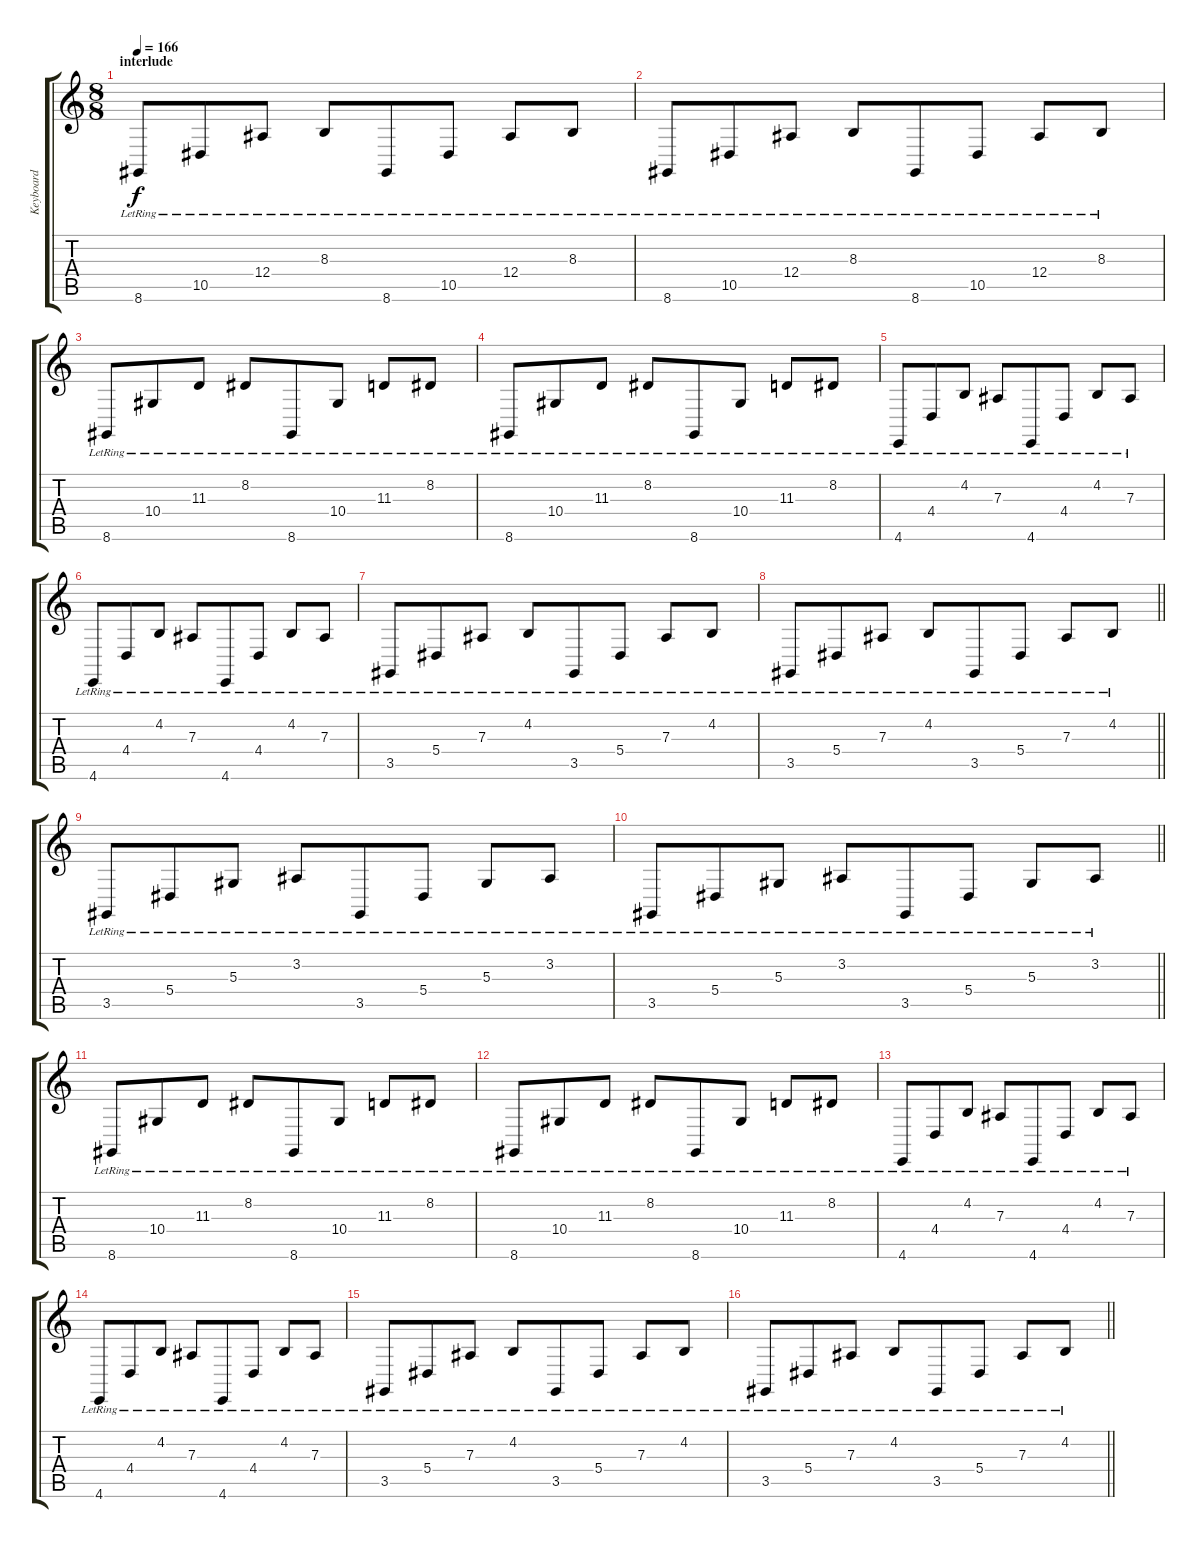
\track ("Keyboard" "Keyboard") {instrument harpsichord}
\staff {score tabs}
\tuning (C4 G3 Eb3 Bb2 F2 C2) {hide}
\ts (8 8)
\section ("" "interlude")
\tempo 166
\clef g2
\ks c
8.6{lr}.8{dy f} 10.5{lr}.8 12.4{lr}.8 8.3{lr}.8 8.6{lr}.8 10.5{lr}.8 12.4{lr}.8 8.3{lr}.8 |
8.6{lr}.8 10.5{lr}.8 12.4{lr}.8 8.3{lr}.8 8.6{lr}.8 10.5{lr}.8 12.4{lr}.8 8.3{lr}.8 |
8.6{lr}.8 10.4{lr}.8 11.3{lr}.8 8.2{lr}.8 8.6{lr}.8 10.4{lr}.8 11.3{lr}.8 8.2{lr}.8 |
8.6{lr}.8 10.4{lr}.8 11.3{lr}.8 8.2{lr}.8 8.6{lr}.8 10.4{lr}.8 11.3{lr}.8 8.2{lr}.8 |
4.6{lr}.8 4.4{lr}.8 4.2{lr}.8 7.3{lr}.8 4.6{lr}.8 4.4{lr}.8 4.2{lr}.8 7.3{lr}.8 |
4.6{lr}.8 4.4{lr}.8 4.2{lr}.8 7.3{lr}.8 4.6{lr}.8 4.4{lr}.8 4.2{lr}.8 7.3{lr}.8 |
3.5{lr}.8 5.4{lr}.8 7.3{lr}.8 4.2{lr}.8 3.5{lr}.8 5.4{lr}.8 7.3{lr}.8 4.2{lr}.8 |
\barLineRight lightlight
3.5{lr}.8 5.4{lr}.8 7.3{lr}.8 4.2{lr}.8 3.5{lr}.8 5.4{lr}.8 7.3{lr}.8 4.2{lr}.8 |
\section ("" "")
3.5{lr}.8 5.4{lr}.8 5.3{lr}.8 3.2{lr}.8 3.5{lr}.8 5.4{lr}.8 5.3{lr}.8 3.2{lr}.8 |
\barLineRight lightlight
3.5{lr}.8 5.4{lr}.8 5.3{lr}.8 3.2{lr}.8 3.5{lr}.8 5.4{lr}.8 5.3{lr}.8 3.2{lr}.8 |
8.6{lr}.8 10.4{lr}.8 11.3{lr}.8 8.2{lr}.8 8.6{lr}.8 10.4{lr}.8 11.3{lr}.8 8.2{lr}.8 |
8.6{lr}.8 10.4{lr}.8 11.3{lr}.8 8.2{lr}.8 8.6{lr}.8 10.4{lr}.8 11.3{lr}.8 8.2{lr}.8 |
4.6{lr}.8 4.4{lr}.8 4.2{lr}.8 7.3{lr}.8 4.6{lr}.8 4.4{lr}.8 4.2{lr}.8 7.3{lr}.8 |
4.6{lr}.8 4.4{lr}.8 4.2{lr}.8 7.3{lr}.8 4.6{lr}.8 4.4{lr}.8 4.2{lr}.8 7.3{lr}.8 |
3.5{lr}.8 5.4{lr}.8 7.3{lr}.8 4.2{lr}.8 3.5{lr}.8 5.4{lr}.8 7.3{lr}.8 4.2{lr}.8 |
\barLineRight lightlight
3.5{lr}.8 5.4{lr}.8 7.3{lr}.8 4.2{lr}.8 3.5{lr}.8 5.4{lr}.8 7.3{lr}.8 4.2{lr}.8
